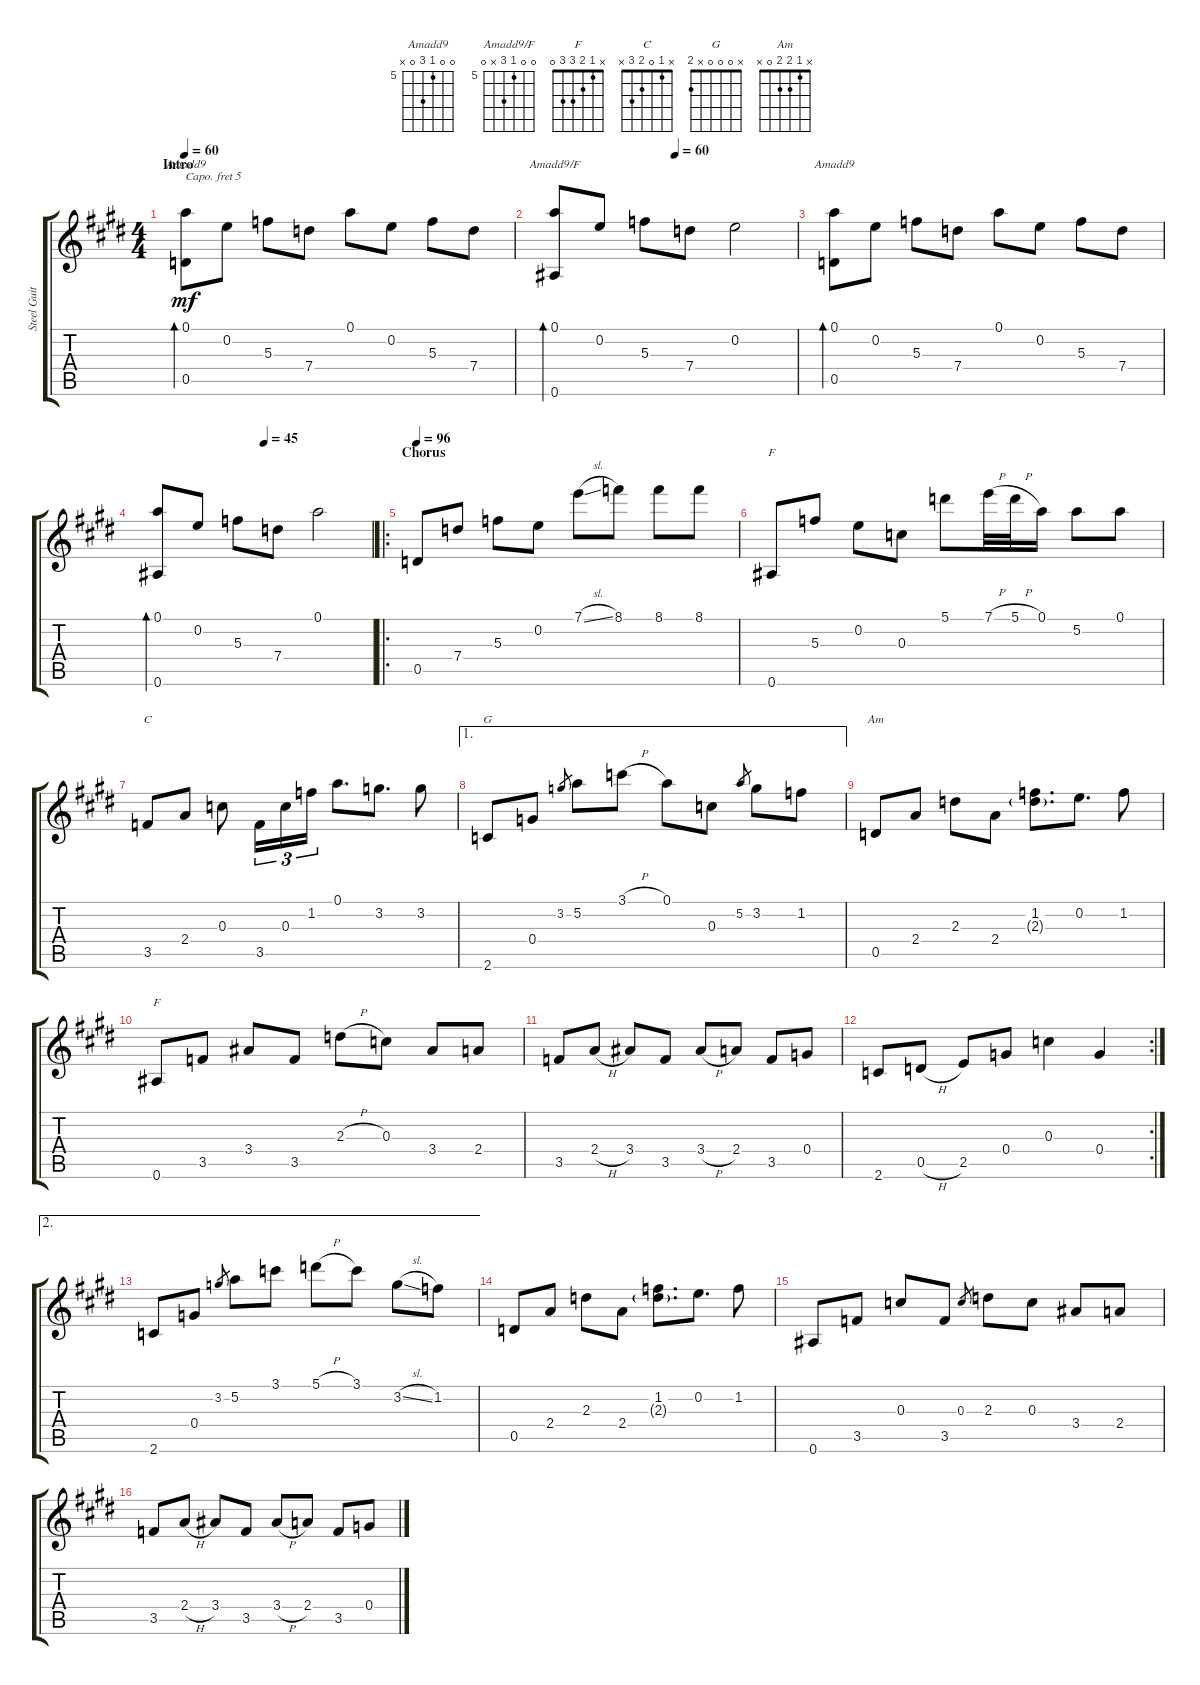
\track ("Steel Guitar" "Steel Guit") {instrument acousticguitarsteel}
\staff {score tabs}
\capo 5
\tuning (E4 B3 G3 D3 A2 F2) {hide}
\chord ("Amadd9" 0 0 5 7 x x) {firstfret 5}
\chord ("Amadd9/F" 0 0 5 7 x 0) {firstfret 5}
\chord ("Amadd9" 0 0 5 7 0 x) {firstfret 5}
\chord ("F" 5 6 5 x x 0) {firstfret 5 barre 5}
\chord ("C" x 1 0 2 3 x)
\chord ("G" x 0 0 0 x 2)
\chord ("Am" x 1 2 2 0 x)
\chord ("F" x 1 2 3 3 0)
\ts (4 4)
\section ("" "Intro")
\tempo 60
\clef g2
\ks e
(0.1 0.5).8{bd 30 ch "Amadd9" dy mf instrument acousticguitarsteel} 0.2.8 5.3.8 7.4.8 0.1.8 0.2.8 5.3.8 7.4.8 |
\tempo (60 0.5)
(0.1 0.6).8{bd 30 ch "Amadd9/F"} 0.2.8 5.3.8 7.4.8 0.2.2 |
(0.1 0.5).8{bd 30 ch "Amadd9"} 0.2.8 5.3.8 7.4.8 0.1.8 0.2.8 5.3.8 7.4.8 |
\tempo (45 0.5)
(0.1 0.6).8{bd 30} 0.2.8 5.3.8 7.4.8 0.1.2 |
\ro
\section ("" "Chorus")
\tempo 96
0.5.8 7.4.8 5.3.8 0.2.8 7.1{sl}.8 8.1.8 8.1.8 8.1.8 |
0.6.8{ch "F"} 5.3.8 0.2.8 0.3.8 5.1.8 7.1{h}.32 5.1{h}.32 0.1.16 5.2.8 0.1.8 |
3.5.8{ch "C"} 2.4.8 0.3.8 3.5.16{tu (3 2)} 0.3.16{tu (3 2)} 1.2.16{tu (3 2)} 0.1.8{d} 3.2.8{d} 3.2.8 |
\ae 1
2.6.8{ch "G"} 0.4.8 3.2.8{gr} 5.2.8 3.1{h}.8 0.1.8 0.3.8 5.2.8{gr} 3.2.8 1.2.8 |
0.5.8{ch "Am"} 2.4.8 2.3.8 2.4.8 (1.2 2.3{g}).8{d} 0.2.8{d} 1.2.8 |
0.6.8{ch "F"} 3.5.8 3.4.8 3.5.8 2.3{h}.8 0.3.8 3.4.8 2.4.8 |
3.5.8 2.4{h}.8 3.4.8 3.5.8 3.4{h}.8 2.4.8 3.5.8 0.4.8 |
\rc 2
2.6.8 0.5{h}.8 2.5.8 0.4.8 0.3.4 0.4.4 |
\ae 2
2.6.8 0.4.8 3.2.8{gr} 5.2.8 3.1.8 5.1{h}.8 3.1.8 3.2{sl}.8 1.2.8 |
0.5.8 2.4.8 2.3.8 2.4.8 (1.2 2.3{g}).8{d} 0.2.8{d} 1.2.8 |
0.6.8 3.5.8 0.3.8 3.5.8 0.3.8{gr} 2.3.8 0.3.8 3.4.8 2.4.8 |
3.5.8 2.4{h}.8 3.4.8 3.5.8 3.4{h}.8 2.4.8 3.5.8 0.4.8
